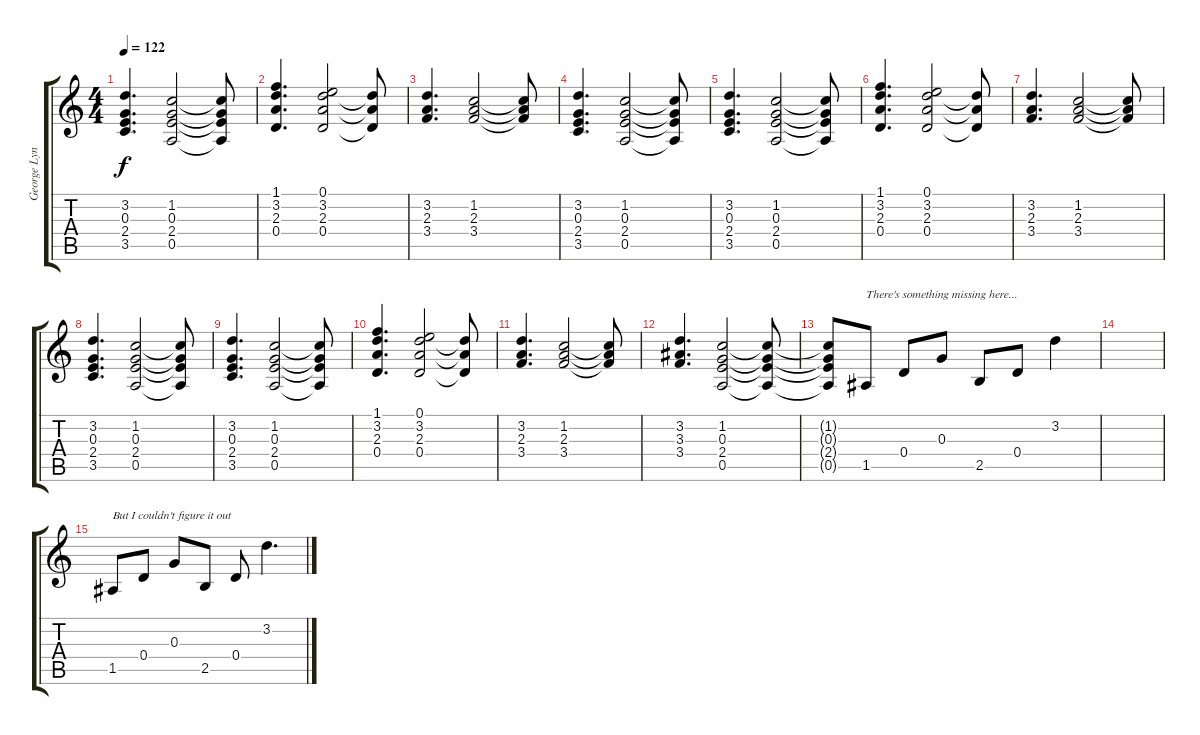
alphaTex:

\track ("George Lynch Acoustic" "George Lyn") {instrument acousticguitarsteel}
\staff {score tabs}
\tuning (E4 B3 G3 D3 A2 E2) {hide}
\ts (4 4)
\tempo 122
\clef g2
\ks c
(3.2 0.3 2.4 3.5).4{d dy f} (1.2 0.3 2.4 0.5).2 (1.2{t} 0.3{t} 2.4{t} 0.5{t}).8 |
(1.1 3.2 2.3 0.4).4{d} (0.1 3.2 2.3 0.4).2 (3.2{t} 2.3{t} 0.4{t}).8 |
(3.2 2.3 3.4).4{d} (1.2 2.3 3.4).2 (1.2{t} 2.3{t} 3.4{t}).8 |
(3.2 0.3 2.4 3.5).4{d} (1.2 0.3 2.4 0.5).2 (1.2{t} 0.3{t} 2.4{t} 0.5{t}).8 |
(3.2 0.3 2.4 3.5).4{d} (1.2 0.3 2.4 0.5).2 (1.2{t} 0.3{t} 2.4{t} 0.5{t}).8 |
(1.1 3.2 2.3 0.4).4{d} (0.1 3.2 2.3 0.4).2 (3.2{t} 2.3{t} 0.4{t}).8 |
(3.2 2.3 3.4).4{d} (1.2 2.3 3.4).2 (1.2{t} 2.3{t} 3.4{t}).8 |
(3.2 0.3 2.4 3.5).4{d} (1.2 0.3 2.4 0.5).2 (1.2{t} 0.3{t} 2.4{t} 0.5{t}).8 |
(3.2 0.3 2.4 3.5).4{d} (1.2 0.3 2.4 0.5).2 (1.2{t} 0.3{t} 2.4{t} 0.5{t}).8 |
(1.1 3.2 2.3 0.4).4{d} (0.1 3.2 2.3 0.4).2 (3.2{t} 2.3{t} 0.4{t}).8 |
(3.2 2.3 3.4).4{d} (1.2 2.3 3.4).2 (1.2{t} 2.3{t} 3.4{t}).8 |
(3.2 3.3 3.4).4{d} (1.2 0.3 2.4 0.5).2 (1.2{t} 0.3{t} 2.4{t} 0.5{t}).8 |
(1.2{t} 0.3{t} 2.4{t} 0.5{t}).8 1.5.8{txt "There's something missing here..."} 0.4.8 0.3.8 2.5.8 0.4.8 3.2.4 |
|
1.5.8{txt "But I couldn't figure it out"} 0.4.8 0.3.8 2.5.8 0.4.8 3.2.4{d}
